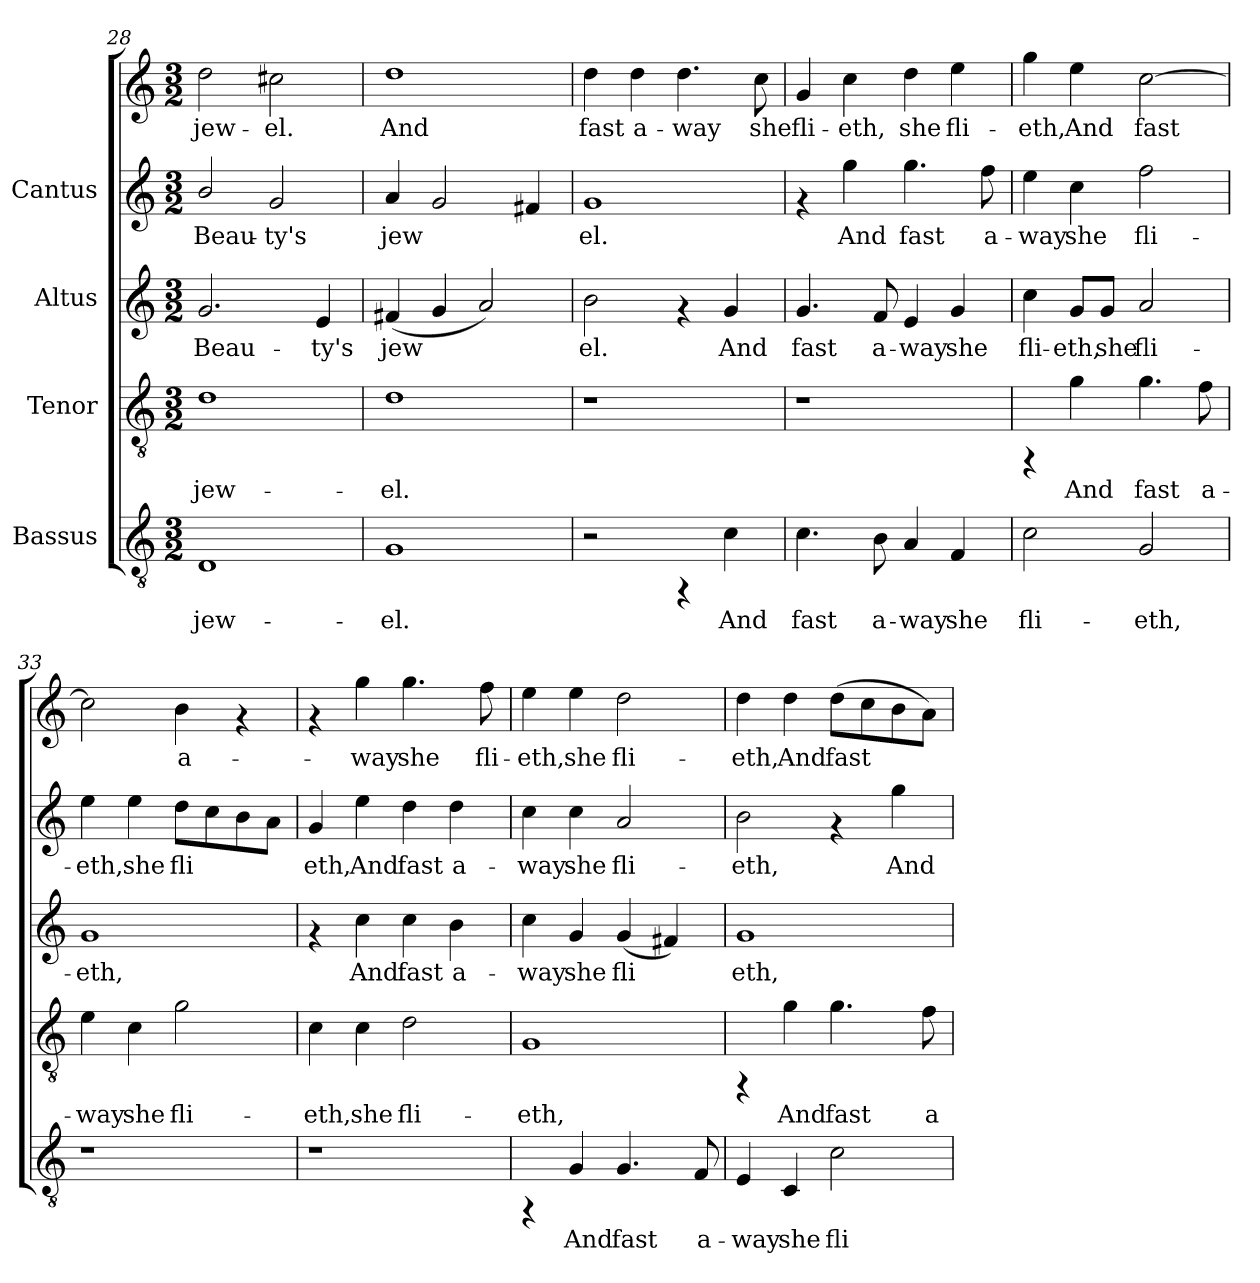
**kern	**text	**kern	**text	**kern	**text	**kern	**text	**kern	**text
*part4	*part4	*part3	*part3	*part2	*part2	*part1	*part1	*part1	*part1
*staff5	*staff5	*staff4	*staff4	*staff3	*staff3	*staff2	*staff2	*staff1	*staff1
*I"Bassus	*	*I"Tenor	*	*I"Altus	*	*I"Cantus	*	*	*
*clefGv2	*	*clefGv2	*	*clefG2	*	*clefG2	*	*clefG2	*
*M3/2	*	*M3/2	*	*M3/2	*	*M3/2	*	*M3/2	*
=28	=28	=28	=28	=28	=28	=28	=28	=28	=28
!	!LO:LY:b:cj	!	!LO:LY:b:cj	!	!LO:LY:b:cj	!	!LO:LY:b:cj	!	!LO:LY:b:cj
1D	jew-	1d	jew-	2.g/	Beau-	2b/	Beau-	2dd\	jew-
!	!	!	!	!	!	!	!LO:LY:b:cj	!	!LO:LY:b:cj
.	.	.	.	.	.	2g/	-ty's	2cc#X\	-el.
!	!	!	!	!	!LO:LY:b:cj	!	!	!	!
.	.	.	.	4e/	-ty's	.	.	.	.
=29	=29	=29	=29	=29	=29	=29	=29	=29	=29
!	!LO:LY:b:cj	!	!LO:LY:b:cj	!	!LO:LY:b:cj	!	!LO:LY:b:cj	!	!LO:LY:b:cj
1G	-el.	1d	-el.	(<4f#X/	jew-	4a/	jew-	1dd	And
!	!	!	!	!	!LO:LY:b:cj	!	!LO:LY:b:cj	!	!
.	.	.	.	4g/	--	2g/	--	.	.
!	!	!	!	!	!LO:LY:b:cj	!	!	!	!
.	.	.	.	2a/)	--	.	.	.	.
!	!	!	!	!	!	!	!LO:LY:b:cj	!	!
.	.	.	.	.	.	4f#X/	--	.	.
!!LO:LB:g=z
=30	=30	=30	=30	=30	=30	=30	=30	=30	=30
!	!	!	!	!	!LO:LY:b:cj	!	!LO:LY:b:cj	!	!LO:LY:b:cj
2r	.	1r	.	2b\	-el.	1g	el.	4dd\	-fast
!	!	!	!	!	!	!	!	!	!LO:LY:b:cj
.	.	.	.	.	.	.	.	4dd\	a-
!	!	!	!	!	!	!	!	!	!LO:LY:b:cj
4rFF	.	.	.	4rf	.	.	.	4.dd\	-way
!	!LO:LY:b:cj	!	!	!	!LO:LY:b:cj	!	!	!	!
4c\	And	.	.	4g/	And	.	.	.	.
!	!	!	!	!	!	!	!	!	!LO:LY:b:cj
.	.	.	.	.	.	.	.	8cc\	she
=31	=31	=31	=31	=31	=31	=31	=31	=31	=31
!	!LO:LY:b:cj	!	!	!	!LO:LY:b:cj	!	!	!	!LO:LY:b:cj
4.c\	fast	1r	.	4.g/	fast	4rf	.	4g/	fli-
!	!	!	!	!	!	!	!LO:LY:b:cj	!	!LO:LY:b:cj
.	.	.	.	.	.	4gg\	-And	4cc\	-eth,
!	!LO:LY:b:cj	!	!	!	!LO:LY:b:cj	!	!	!	!
8B\	a-	.	.	8f/	a-	.	.	.	.
!	!LO:LY:b:cj	!	!	!	!LO:LY:b:cj	!	!LO:LY:b:cj	!	!LO:LY:b:cj
4A/	-way	.	.	4e/	-way	4.gg\	fast	4dd\	she
!	!LO:LY:b:cj	!	!	!	!LO:LY:b:cj	!	!	!	!LO:LY:b:cj
4F/	she	.	.	4g/	she	.	.	4ee\	fli-
!	!	!	!	!	!	!	!LO:LY:b:cj	!	!
.	.	.	.	.	.	8ff\	a-	.	.
=32	=32	=32	=32	=32	=32	=32	=32	=32	=32
!	!LO:LY:b:cj	!	!	!	!LO:LY:b:cj	!	!LO:LY:b:cj	!	!LO:LY:b:cj
2c\	fli-	4rFF	.	4cc\	fli-	4ee\	way	4gg\	-eth,
!	!	!	!LO:LY:b:cj	!	!LO:LY:b:cj	!	!LO:LY:b:cj	!	!LO:LY:b:cj
.	.	4g\	And	8g/L	-eth,	4cc\	she	4ee\	And
!	!	!	!	!	!LO:LY:b:cj	!	!	!	!
.	.	.	.	8g/J	she	.	.	.	.
!	!LO:LY:b:cj	!	!LO:LY:b:cj	!	!LO:LY:b:cj	!	!LO:LY:b:cj	!	!LO:LY:b:cj
2G/	-eth,	4.g\	fast	2a/	fli-	2ff\	fli-	[>2cc\	fast
!	!	!	!LO:LY:b:cj	!	!	!	!	!	!
.	.	8f\	a-	.	.	.	.	.	.
=33	=33	=33	=33	=33	=33	=33	=33	=33	=33
!	!	!	!LO:LY:b:cj	!	!LO:LY:b:cj	!	!LO:LY:b:cj	!	!LO:LY:b:cj
1r	.	4e\	-way	1g	-eth,	4ee\	-eth,	2cc\]	-
!	!	!	!LO:LY:b:cj	!	!	!	!LO:LY:b:cj	!	!
.	.	4c\	she	.	.	4ee\	she	.	.
!	!	!	!LO:LY:b:cj	!	!	!	!LO:LY:b:cj	!	!LO:LY:b:cj
.	.	2g\	fli-	.	.	8dd\L	fli-	4b\	a-
!	!	!	!	!	!	!	!LO:LY:b:cj	!	!
.	.	.	.	.	.	8cc\	--	.	.
!	!	!	!	!	!	!	!LO:LY:b:cj	!	!
.	.	.	.	.	.	8b\	--	4rf	.
!	!	!	!	!	!	!	!LO:LY:b:cj	!	!
.	.	.	.	.	.	8a\J	--	.	.
!!LO:PB:g=z
=34	=34	=34	=34	=34	=34	=34	=34	=34	=34
!	!	!	!LO:LY:b:cj	!	!	!	!LO:LY:b:cj	!	!
1r	.	4c\	-eth,	4rf	.	4g/	-eth,	4rf	.
!	!	!	!LO:LY:b:cj	!	!LO:LY:b:cj	!	!LO:LY:b:cj	!	!LO:LY:b:cj
.	.	4c\	she	4cc\	And	4ee\	And	4gg\	-way
!	!	!	!LO:LY:b:cj	!	!LO:LY:b:cj	!	!LO:LY:b:cj	!	!LO:LY:b:cj
.	.	2d\	fli-	4cc\	fast	4dd\	fast	4.gg\	she
!	!	!	!	!	!LO:LY:b:cj	!	!LO:LY:b:cj	!	!
.	.	.	.	4b\	a-	4dd\	a-	.	.
!	!	!	!	!	!	!	!	!	!LO:LY:b:cj
.	.	.	.	.	.	.	.	8ff\	fli-
=35	=35	=35	=35	=35	=35	=35	=35	=35	=35
!	!	!	!LO:LY:b:cj	!	!LO:LY:b:cj	!	!LO:LY:b:cj	!	!LO:LY:b:cj
4rFF	.	1G	-eth,	4cc\	-way	4cc\	-way	4ee\	-eth,
!	!LO:LY:b:cj	!	!	!	!LO:LY:b:cj	!	!LO:LY:b:cj	!	!LO:LY:b:cj
4G/	And	.	.	4g/	she	4cc\	she	4ee\	she
!	!LO:LY:b:cj	!	!	!	!LO:LY:b:cj	!	!LO:LY:b:cj	!	!LO:LY:b:cj
4.G/	fast	.	.	(<4g/	fli-	2a/	fli-	2dd\	fli-
!	!	!	!	!	!LO:LY:b:cj	!	!	!	!
.	.	.	.	4f#X/)	--	.	.	.	.
!	!LO:LY:b:cj	!	!	!	!	!	!	!	!
8F/	a-	.	.	.	.	.	.	.	.
=36	=36	=36	=36	=36	=36	=36	=36	=36	=36
!	!LO:LY:b:cj	!	!	!	!LO:LY:b:cj	!	!LO:LY:b:cj	!	!LO:LY:b:cj
4E/	-way	4rFF	.	1g	-eth,	2b\	eth,	4dd\	-eth,
!	!LO:LY:b:cj	!	!LO:LY:b:cj	!	!	!	!	!	!LO:LY:b:cj
4C/	she	4g\	And	.	.	.	.	4dd\	And
!	!LO:LY:b:cj	!	!LO:LY:b:cj	!	!	!	!	!	!LO:LY:b:cj
2c\	fli-	4.g\	fast	.	.	4rf	.	(>8dd\L	fast
!	!	!	!	!	!	!	!	!	!LO:LY:b:cj
.	.	.	.	.	.	.	.	8cc\	.
!	!	!	!	!	!	!	!LO:LY:b:cj	!	!LO:LY:b:cj
.	.	.	.	.	.	4gg\	And	8b\	.
!	!	!	!LO:LY:b:cj	!	!	!	!	!	!LO:LY:b:cj
.	.	8f\	a-	.	.	.	.	8a\J)	.
=	=	=	=	=	=	=	=	=	=
*-	*-	*-	*-	*-	*-	*-	*-	*-	*-
